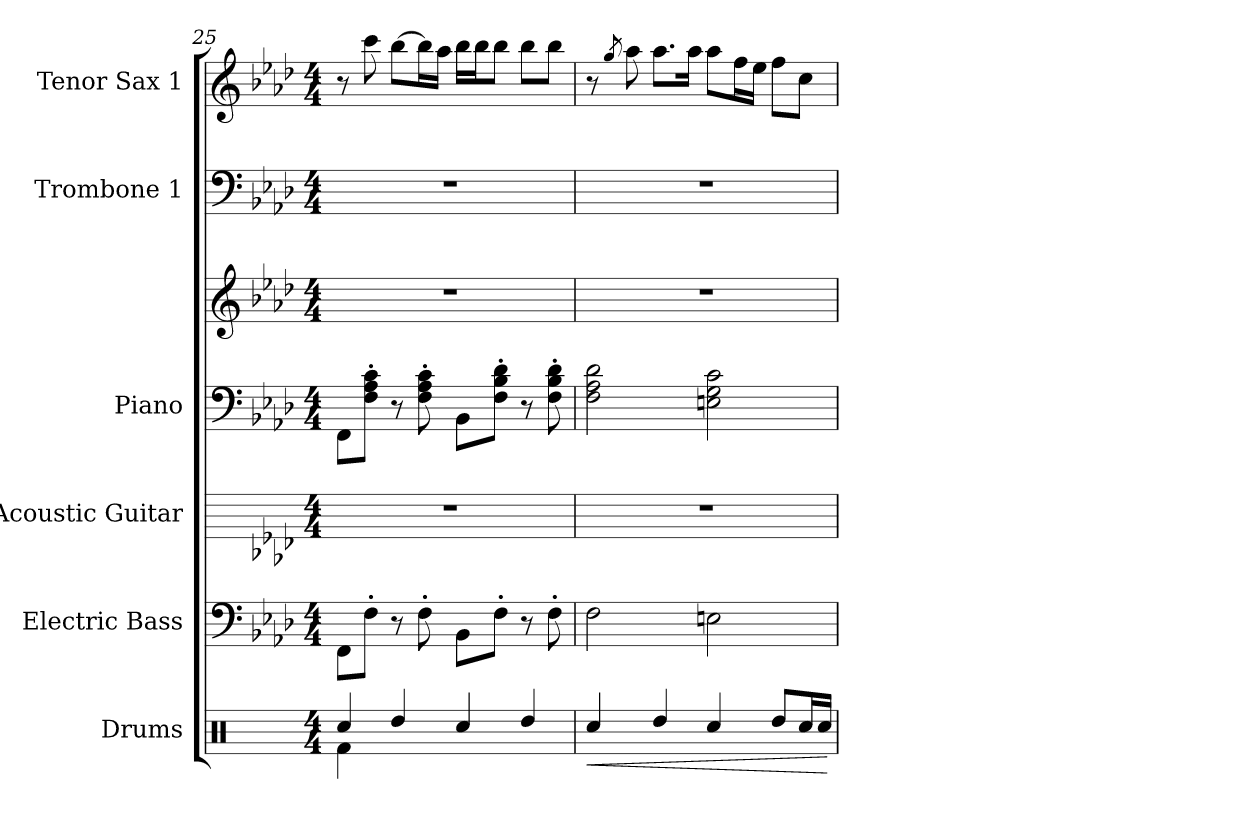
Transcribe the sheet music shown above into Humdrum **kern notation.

**kern	**dynam	**kern	**kern	**kern	**kern	**kern	**kern
*part6	*part6	*part5	*part4	*part3	*part3	*part2	*part1
*staff7	*staff7	*staff6	*staff5	*staff4	*staff3	*staff2	*staff1
*I"Drums	*	*I"Electric Bass	*I"Acoustic Guitar	*I"Piano	*	*I"Trombone 1	*I"Tenor Sax 1
*I'Drums	*	*I'El. B.	*I'Guit.	*I'Piano	*	*I'Tbn. 1	*I'Tenor 1
*clefX	*	*	*	*clefF4	*clefG2	*clefF4	*clefG2
*	*	*ITrd7c12	*	*	*	*	*ITrd8c14
*k[]	*	*k[b-e-a-d-]	*k[b-e-a-d-]	*k[b-e-a-d-]	*k[b-e-a-d-]	*k[b-e-a-d-]	*k[b-e-a-d-]
*M4/4	*	*M4/4	*M4/4	*M4/4	*M4/4	*M4/4	*M4/4
=25	=25	=25	=25	=25	=25	=25	=25
*^	*	*	*	*	*	*	*
4Rcc/	4Rf\	.	8FFF\L	1r	8FF\L	1r	1r	8r
.	.	.	8FF'\J	.	8F\' 8A-\' 8c\'J	.	.	8cc\
4Rdd/	2.ryy	.	8r	.	8r	.	.	[8b-\L
.	.	.	8FF'\	.	8F\' 8A-\' 8c\'	.	.	16b-\L]
.	.	.	.	.	.	.	.	16a-\JJ
4Rcc/	.	.	8BBB-\L	.	8BB-\L	.	.	16b-\LL
.	.	.	.	.	.	.	.	16b-\J
.	.	.	8FF'\J	.	8F\' 8B-\' 8d-\'J	.	.	8b-\J
4Rdd/	.	.	8r	.	8r	.	.	8b-\L
.	.	.	8FF'\	.	8F\' 8B-\' 8d-\'	.	.	8b-\J
*v	*v	*	*	*	*	*	*	*
!!LO:PB:g=z
=26	=26	=26	=26	=26	=26	=26	=26
!	!LO:HP:b	!	!	!	!	!	!
4Rcc/	<	2FF\	1r	2F\ 2A-\ 2d-\	1r	1r	8r
.	.	.	.	.	.	.	8qg/
.	.	.	.	.	.	.	8a-\
4Rdd/	.	.	.	.	.	.	8.a-\L
.	.	.	.	.	.	.	16a-\Jk
4Rcc/	.	2EEn\	.	2En\ 2G\ 2c\	.	.	8a-\L
.	.	.	.	.	.	.	16f\L
.	.	.	.	.	.	.	16e-\JJ
8Rdd/L	.	.	.	.	.	.	8f\L
16Rcc/L	.	.	.	.	.	.	8c\J
16Rcc/JJ	.	.	.	.	.	.	.
.	[	.	.	.	.	.	.
=	=	=	=	=	=	=	=
*-	*-	*-	*-	*-	*-	*-	*-
